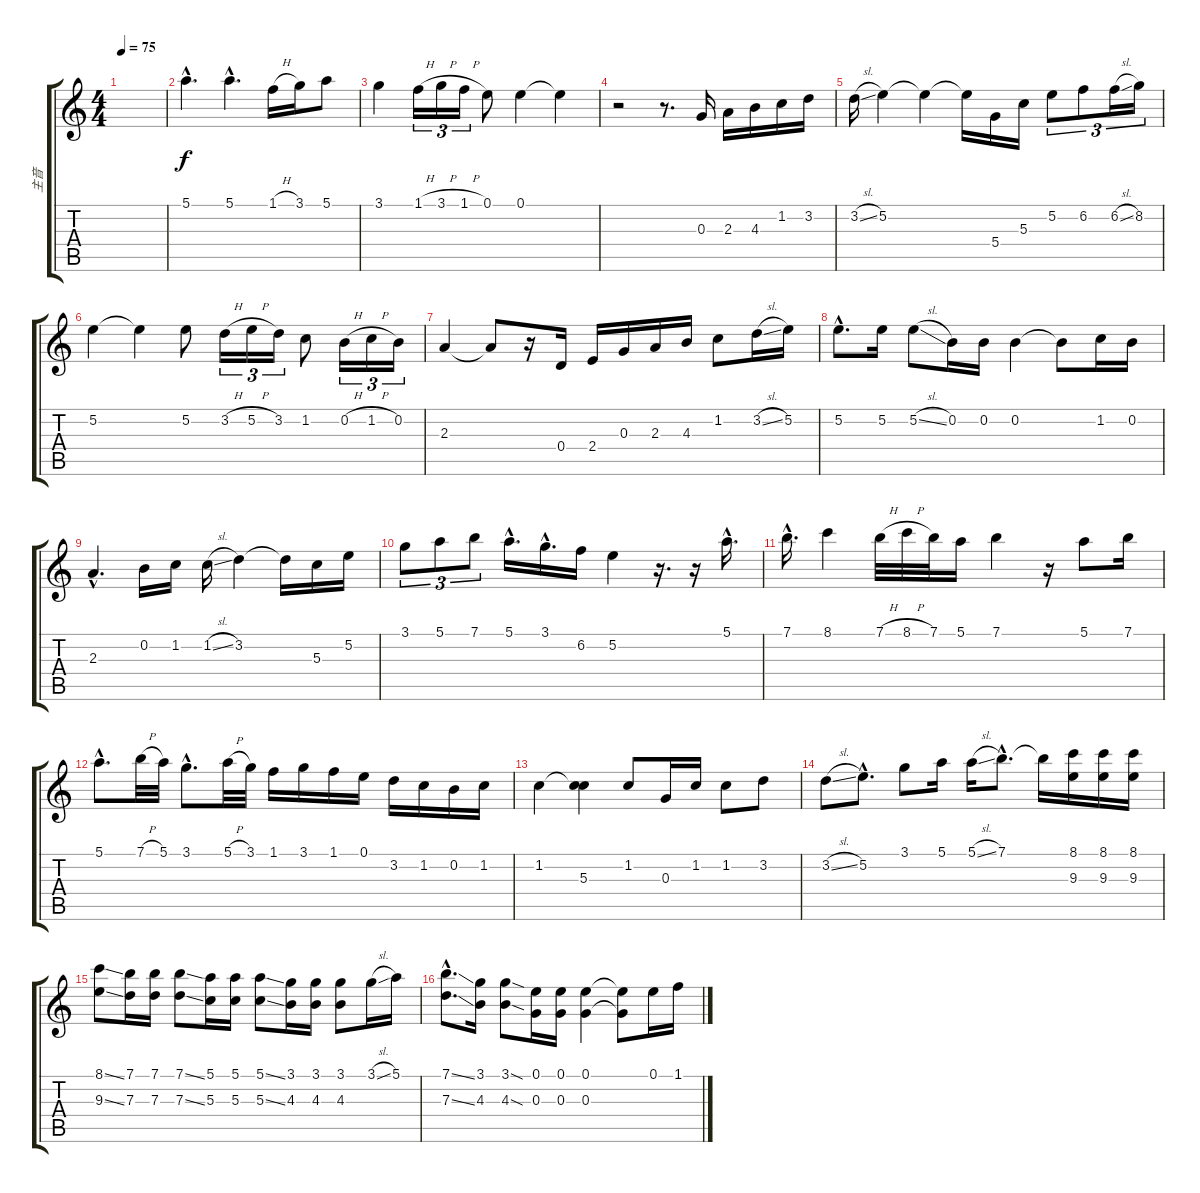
\track ("主音" "主音") {instrument acousticguitarnylon}
\staff {score tabs}
\tuning (E4 B3 G3 D3 A2 E2) {hide}
\ts (4 4)
\tempo 75
\clef g2
\ks c
|
5.1{hac}.4{d} 5.1{hac}.4{d} 1.1{h}.16 3.1.16 5.1.8 |
3.1.4 1.1{h}.16{tu (3 2)} 3.1{h}.16{tu (3 2)} 1.1{h}.16{tu (3 2)} 0.1.8 0.1.4 0.1{t}.4 |
r.2 r.8{d} 0.3.16 2.3.16 4.3.16 1.2.16 3.2.16 |
3.2{sl}.16 5.2.4 5.2{t}.4 5.2{t}.16 5.4.16 5.3.16 5.2.8{tu (3 2)} 6.2.8{tu (3 2)} 6.2{sl}.16{tu (3 2)} 8.2.16{tu (3 2)} |
5.2.4 5.2{t}.4 5.2.8 3.2{h}.16{tu (3 2)} 5.2{h}.16{tu (3 2)} 3.2.16{tu (3 2)} 1.2.8 0.2{h}.16{tu (3 2)} 1.2{h}.16{tu (3 2)} 0.2.16{tu (3 2)} |
2.3.4 2.3{t}.8 r.16 0.4.16 2.4.16 0.3.16 2.3.16 4.3.16 1.2.8 3.2{sl}.16 5.2.16 |
5.2{hac}.8{d} 5.2.16 5.2{sl}.8 0.2.16 0.2.16 0.2.4 0.2{t}.8 1.2.16 0.2.16 |
2.3{hac}.4{d} 0.2.16 1.2.16 1.2{sl}.16 3.2.4 3.2{t}.16 5.3.16 5.2.16 |
3.1.8{tu (3 2)} 5.1.8{tu (3 2)} 7.1.8{tu (3 2)} 5.1{hac}.16{d} 3.1{hac}.16{d} 6.2.16 5.2.4 r.16{d} r.16 5.1{hac}.16{d} |
7.1{hac}.16{d} 8.1.4 7.1{h}.32 8.1{h}.32 7.1.32 5.1.16 7.1.4 r.16 5.1.8 7.1.16 |
5.1{hac}.8{d} 7.1{h}.32 5.1.32 3.1{hac}.8{d} 5.1{h}.32 3.1.32 1.1.16 3.1.16 1.1.16 0.1.16 3.2.16 1.2.16 0.2.16 1.2.16 |
1.2.4 (1.2{t} 5.3).4 1.2.8 0.3.16 1.2.16 1.2.8 3.2.8 |
3.2{sl}.8 5.2{hac}.8{d} 3.1.8 5.1.16 5.1{sl}.16 7.1{hac}.8{d} 7.1{t}.16 (8.1 9.3).16 (8.1 9.3).16 (8.1 9.3).16 |
(8.1{ss} 9.3{ss}).8 (7.1 7.3).16 (7.1 7.3).16 (7.1{ss} 7.3{ss}).8 (5.1 5.3).16 (5.1 5.3).16 (5.1{ss} 5.3{ss}).8 (3.1 4.3).16 (3.1 4.3).16 (3.1 4.3).8 3.1{sl}.16 5.1.16 |
(7.1{ss hac} 7.3{ss hac}).8{d} (3.1 4.3).16 (3.1{sod} 4.3{sod}).8 (0.1 0.3).16 (0.1 0.3).16 (0.1 0.3).4 (0.1{t} 0.3{t}).8 0.1.16 1.1.16
